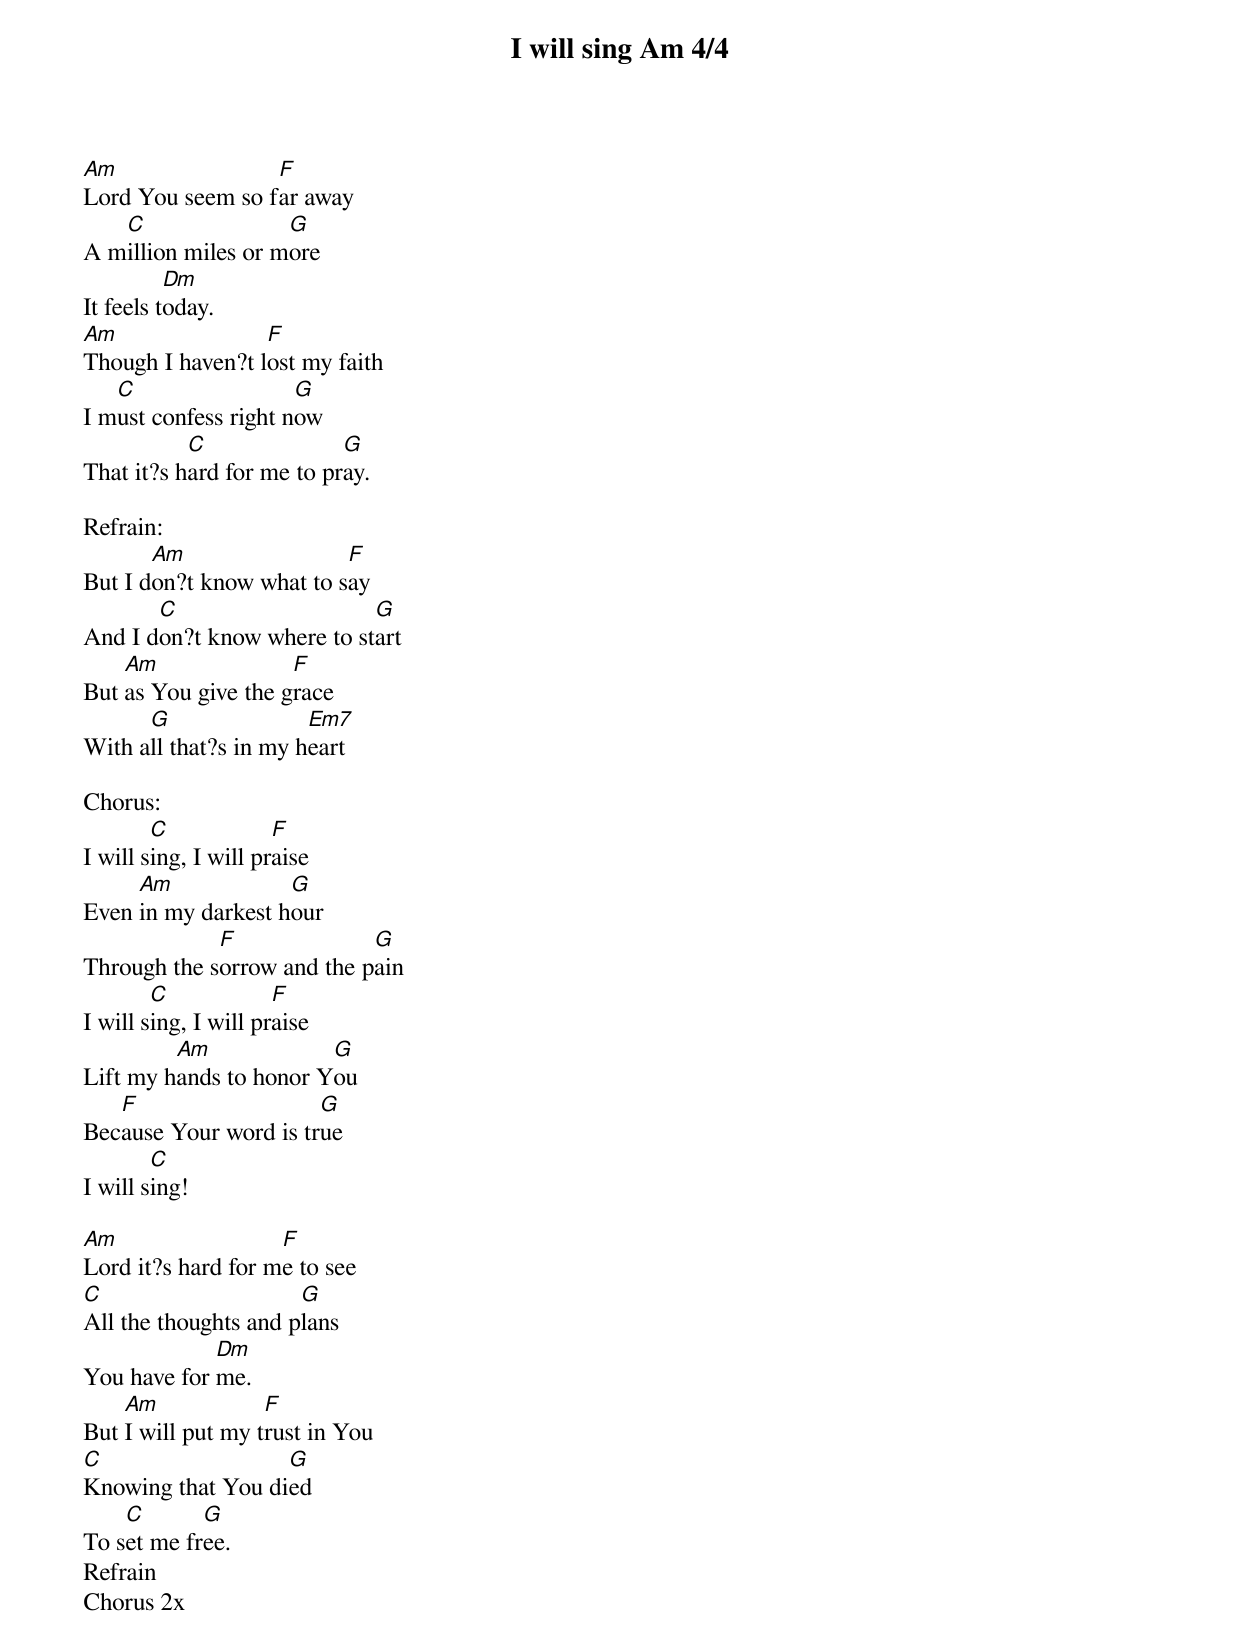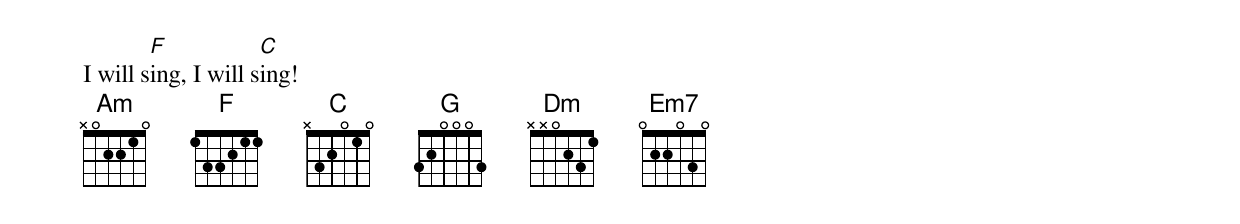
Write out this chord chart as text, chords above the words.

I will sing Am 4/4

Am                F
Lord You seem so far away
   C                G
A million miles or more
          Dm
It feels today.
Am                F
Though I haven?t lost my faith
   C                  G
I must confess right now
           C               G
That it?s hard for me to pray.

Refrain:
       Am                 F
But I don?t know what to say
       C                    G
And I don?t know where to start
    Am               F
But as You give the grace
      G                Em7
With all that?s in my heart

Chorus:
        C             F
I will sing, I will praise
     Am             G
Even in my darkest hour
             F              G
Through the sorrow and the pain
        C             F
I will sing, I will praise
         Am             G
Lift my hands to honor You
   F                   G
Because Your word is true
        C
I will sing!

Am                  F
Lord it?s hard for me to see
C                     G
All the thoughts and plans
             Dm
You have for me.
    Am             F
But I will put my trust in You
C                  G
Knowing that You died
    C       G
To set me free.
Refrain
Chorus 2x
        F            C
I will sing, I will sing!
